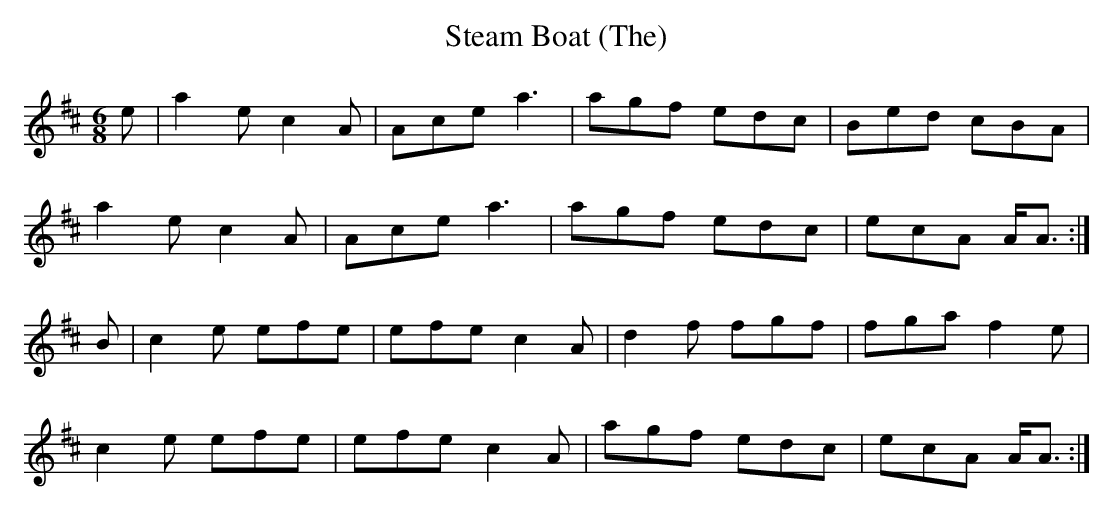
X:1
T: Steam Boat (The)
M: 6/8
K: Amix
e|a2e c2 A|Ace a3|agf edc|Bed cBA|
a2e c2 A|Ace a3|agf edc|ecA A<A:|
B|c2e efe|efe c2 A|d2 f fgf|fga f2 e|
c2 e efe|efe c2 A|agf edc|ecA A<A:|
